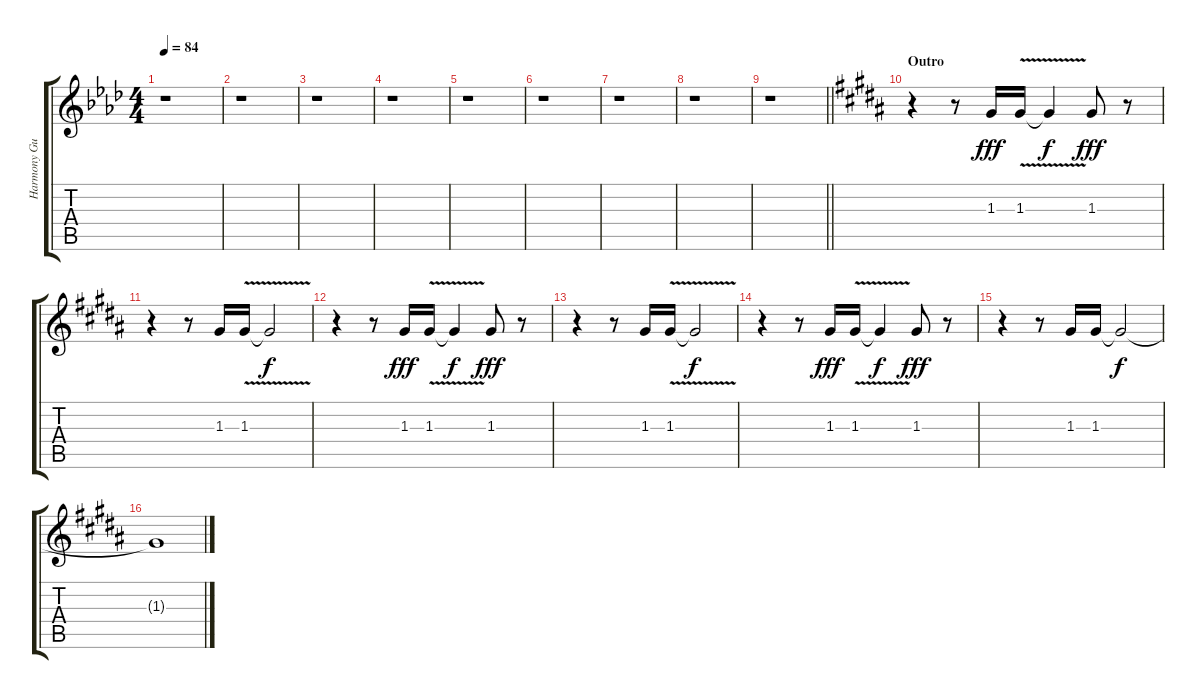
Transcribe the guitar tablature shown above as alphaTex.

\track ("Harmony Guitar 1" "Harmony Gu") {instrument distortionguitar}
\staff {score tabs}
\tuning (E4 B3 G3 D3 A2 E2) {hide}
\ts (4 4)
\tempo 84
\clef g2
\ks ab
r.1{dy fff} |
r.1 |
r.1 |
r.1 |
r.1 |
r.1 |
r.1 |
r.1 |
\barLineRight lightlight
r.1 |
\section ("" "Outro")
\ks b
r.4{volume 13} r.8 1.3.16 1.3{v}.16 1.3{t}.4{dy f} 1.3.8{dy fff} r.8 |
r.4 r.8 1.3.16 1.3{v}.16 1.3{t}.2{dy f} |
r.4 r.8 1.3.16{dy fff} 1.3{v}.16 1.3{t}.4{dy f} 1.3.8{dy fff} r.8 |
r.4 r.8 1.3.16 1.3{v}.16 1.3{t}.2{dy f} |
r.4 r.8 1.3.16{dy fff} 1.3{v}.16 1.3{t}.4{dy f} 1.3.8{dy fff} r.8 |
r.4 r.8 1.3.16 1.3.16 1.3{t}.2{dy f} |
1.3{t}.1
